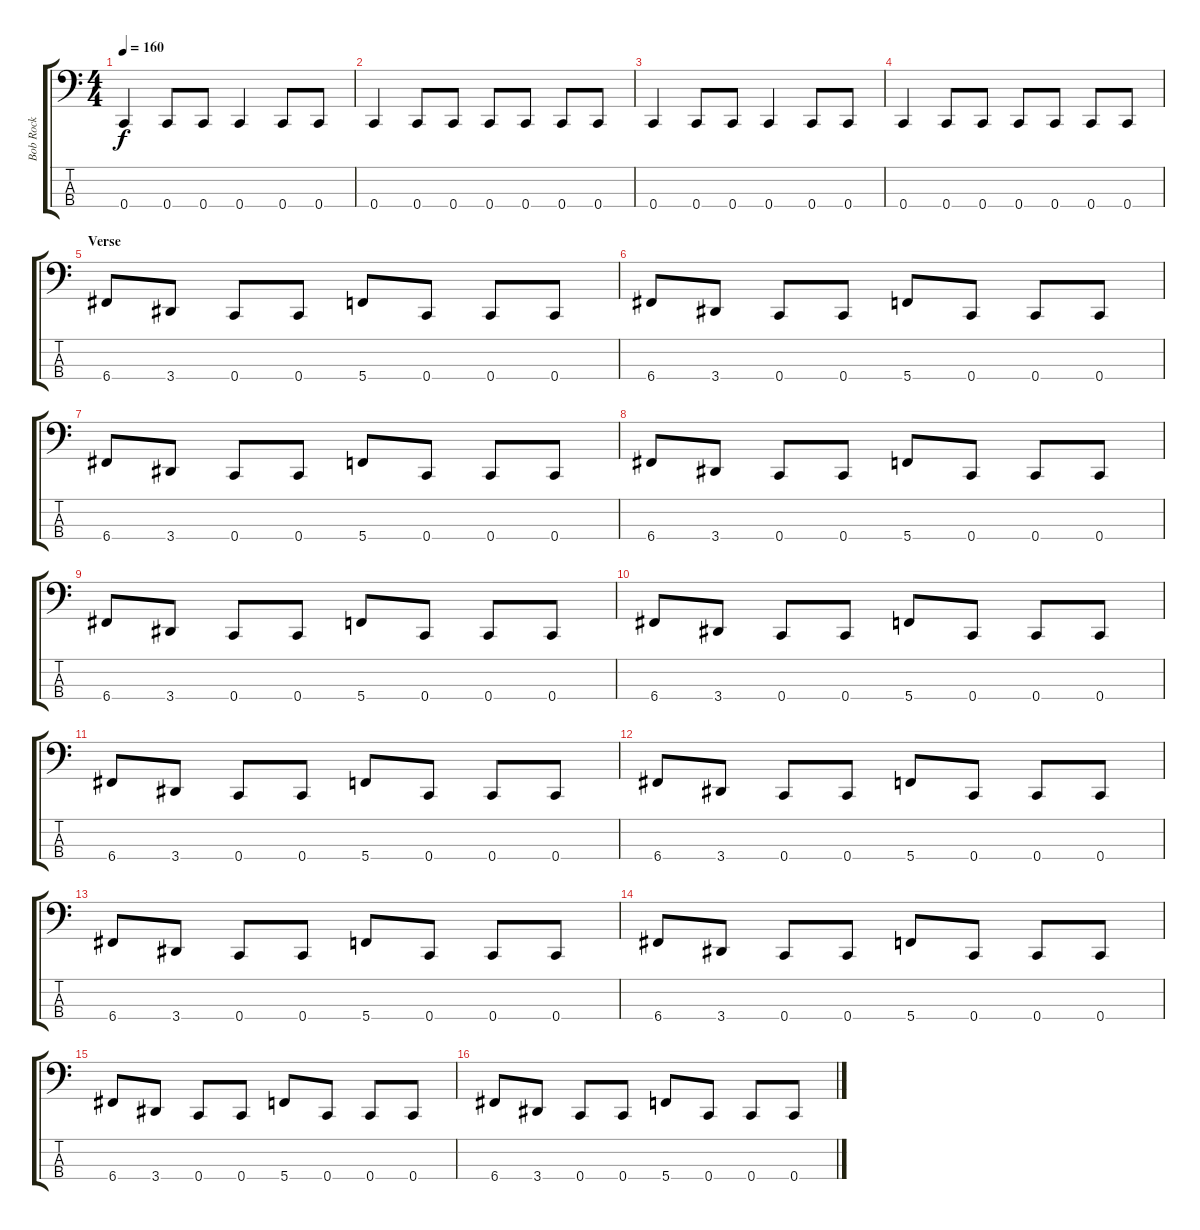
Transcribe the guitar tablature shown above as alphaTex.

\track ("Bob Rock" "Bob Rock") {instrument electricbassfinger}
\staff {score tabs}
\tuning (F2 C2 G1 C1) {hide}
\ts (4 4)
\tempo 160
\clef f4
\ks c
0.4.4{dy f} 0.4.8 0.4.8 0.4.4 0.4.8 0.4.8 |
0.4.4 0.4.8 0.4.8 0.4.8 0.4.8 0.4.8 0.4.8 |
0.4.4 0.4.8 0.4.8 0.4.4 0.4.8 0.4.8 |
0.4.4 0.4.8 0.4.8 0.4.8 0.4.8 0.4.8 0.4.8 |
\section ("" "Verse")
6.4.8 3.4.8 0.4.8 0.4.8 5.4.8 0.4.8 0.4.8 0.4.8 |
6.4.8 3.4.8 0.4.8 0.4.8 5.4.8 0.4.8 0.4.8 0.4.8 |
6.4.8 3.4.8 0.4.8 0.4.8 5.4.8 0.4.8 0.4.8 0.4.8 |
6.4.8 3.4.8 0.4.8 0.4.8 5.4.8 0.4.8 0.4.8 0.4.8 |
6.4.8 3.4.8 0.4.8 0.4.8 5.4.8 0.4.8 0.4.8 0.4.8 |
6.4.8 3.4.8 0.4.8 0.4.8 5.4.8 0.4.8 0.4.8 0.4.8 |
6.4.8 3.4.8 0.4.8 0.4.8 5.4.8 0.4.8 0.4.8 0.4.8 |
6.4.8 3.4.8 0.4.8 0.4.8 5.4.8 0.4.8 0.4.8 0.4.8 |
6.4.8 3.4.8 0.4.8 0.4.8 5.4.8 0.4.8 0.4.8 0.4.8 |
6.4.8 3.4.8 0.4.8 0.4.8 5.4.8 0.4.8 0.4.8 0.4.8 |
6.4.8 3.4.8 0.4.8 0.4.8 5.4.8 0.4.8 0.4.8 0.4.8 |
6.4.8 3.4.8 0.4.8 0.4.8 5.4.8 0.4.8 0.4.8 0.4.8
